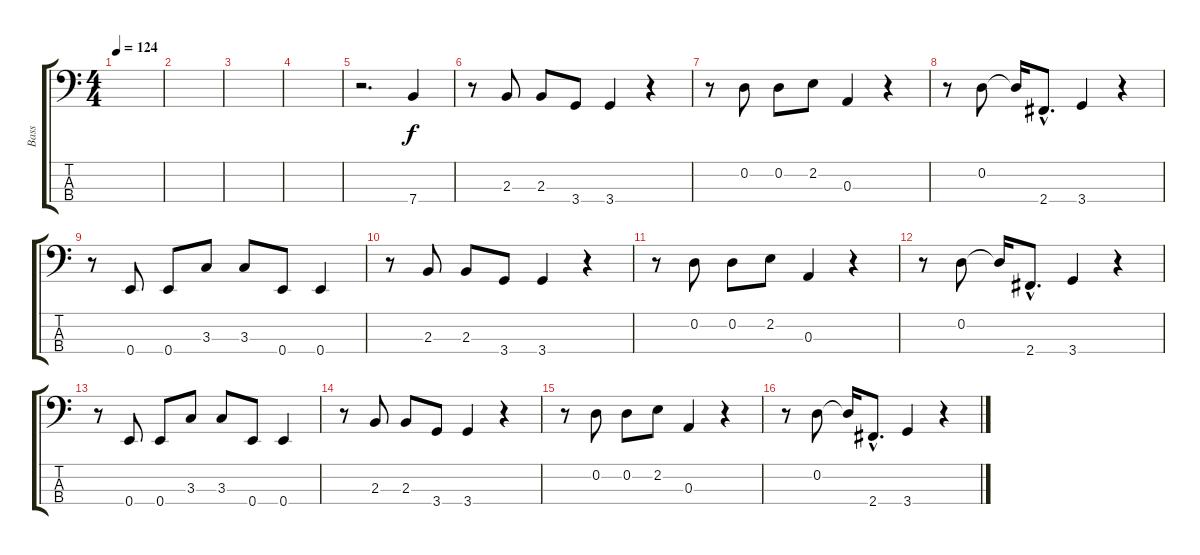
\track ("Bass" "Bass") {instrument electricbassfinger}
\staff {score tabs}
\tuning (G2 D2 A1 E1) {hide}
\ts (4 4)
\tempo 124
\clef f4
\ks c
|
|
|
|
r.2{d} 7.4.4 |
r.8 2.3.8 2.3.8 3.4.8 3.4.4 r.4 |
r.8 0.2.8 0.2.8 2.2.8 0.3.4 r.4 |
r.8 0.2.8 0.2{t}.16 2.4{hac}.8{d} 3.4.4 r.4 |
r.8 0.4.8 0.4.8 3.3.8 3.3.8 0.4.8 0.4.4 |
r.8 2.3.8 2.3.8 3.4.8 3.4.4 r.4 |
r.8 0.2.8 0.2.8 2.2.8 0.3.4 r.4 |
r.8 0.2.8 0.2{t}.16 2.4{hac}.8{d} 3.4.4 r.4 |
r.8 0.4.8 0.4.8 3.3.8 3.3.8 0.4.8 0.4.4 |
r.8 2.3.8 2.3.8 3.4.8 3.4.4 r.4 |
r.8 0.2.8 0.2.8 2.2.8 0.3.4 r.4 |
r.8 0.2.8 0.2{t}.16 2.4{hac}.8{d} 3.4.4 r.4
